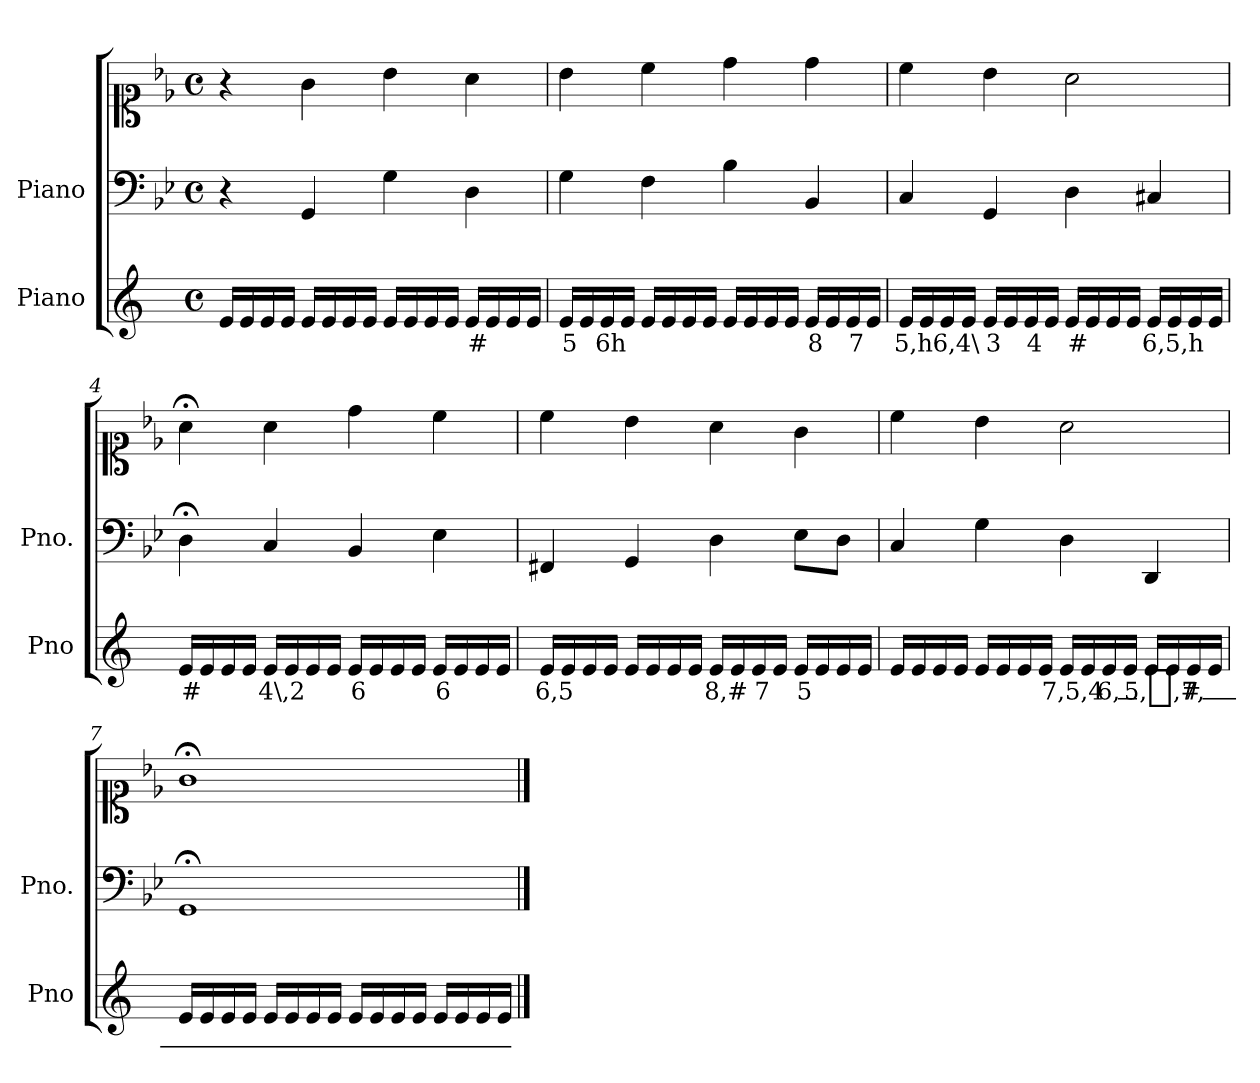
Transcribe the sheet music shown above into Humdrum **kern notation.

**kern	**text	**kern	**kern
*part2	*part2	*part1	*part1
*staff3	*staff3	*staff2	*staff1
*I"Piano	*	*I"Piano	*
*I'Pno	*	*I'Pno.	*
*clefG2	*	*clefF4	*clefC1
*k[]	*	*k[b-e-]	*k[b-e-]
*M4/4	*	*M4/4	*M4/4
*met(c)	*	*met(c)	*met(c)
=1	=1	=1	=1
16e/LL	.	4r	4r
16e/	.	.	.
16e/	.	.	.
16e/JJ	.	.	.
16e/LL	.	4GG/	4g\
16e/	.	.	.
16e/	.	.	.
16e/JJ	.	.	.
16e/LL	.	4G\	4b-\
16e/	.	.	.
16e/	.	.	.
16e/JJ	.	.	.
!	!LO:LY:b	!	!
16e/LL	#	4D\	4a\
16e/	.	.	.
16e/	.	.	.
16e/JJ	.	.	.
=2	=2	=2	=2
!	!LO:LY:b	!	!
16e/LL	5	4G\	4b-\
16e/	.	.	.
!	!LO:LY:b	!	!
16e/	6h	.	.
16e/JJ	.	.	.
16e/LL	.	4F\	4cc\
16e/	.	.	.
16e/	.	.	.
16e/JJ	.	.	.
16e/LL	.	4B-\	4dd\
16e/	.	.	.
16e/	.	.	.
16e/JJ	.	.	.
!	!LO:LY:b	!	!
16e/LL	8	4BB-/	4dd\
16e/	.	.	.
!	!LO:LY:b	!	!
16e/	7	.	.
16e/JJ	.	.	.
=3	=3	=3	=3
!	!LO:LY:b	!	!
16e/LL	5,h	4C/	4cc\
16e/	.	.	.
!	!LO:LY:b	!	!
16e/	6,4\	.	.
16e/JJ	.	.	.
!	!LO:LY:b	!	!
16e/LL	3	4GG/	4b-\
16e/	.	.	.
!	!LO:LY:b	!	!
16e/	4	.	.
16e/JJ	.	.	.
!	!LO:LY:b	!	!
16e/LL	#	4D\	2a\
16e/	.	.	.
16e/	.	.	.
16e/JJ	.	.	.
!	!LO:LY:b	!	!
16e/LL	6,5,h	4C#X/	.
16e/	.	.	.
16e/	.	.	.
16e/JJ	.	.	.
=4	=4	=4	=4
!	!LO:LY:b	!	!
16e/LL	#	4D;<\	4a;<\
16e/	.	.	.
16e/	.	.	.
16e/JJ	.	.	.
!	!LO:LY:b	!	!
16e/LL	4\,2	4C/	4a\
16e/	.	.	.
16e/	.	.	.
16e/JJ	.	.	.
!	!LO:LY:b	!	!
16e/LL	6	4BB-/	4dd\
16e/	.	.	.
16e/	.	.	.
16e/JJ	.	.	.
!	!LO:LY:b	!	!
16e/LL	6	4E-\	4cc\
16e/	.	.	.
16e/	.	.	.
16e/JJ	.	.	.
=5	=5	=5	=5
!	!LO:LY:b	!	!
16e/LL	6,5	4FF#X/	4cc\
16e/	.	.	.
16e/	.	.	.
16e/JJ	.	.	.
16e/LL	.	4GG/	4b-\
16e/	.	.	.
16e/	.	.	.
16e/JJ	.	.	.
!	!LO:LY:b	!	!
16e/LL	8,#	4D\	4a\
16e/	.	.	.
!	!LO:LY:b	!	!
16e/	7	.	.
16e/JJ	.	.	.
!	!LO:LY:b	!	!
16e/LL	5	8E-\L	4g\
16e/	.	.	.
16e/	.	8D\J	.
16e/JJ	.	.	.
=6	=6	=6	=6
16e/LL	.	4C/	4cc\
16e/	.	.	.
16e/	.	.	.
16e/JJ	.	.	.
16e/LL	.	4G\	4b-\
16e/	.	.	.
16e/	.	.	.
16e/JJ	.	.	.
!	!LO:LY:b	!	!
16e/LL	7,5,4	4D\	2a\
16e/	.	.	.
!	!LO:LY:b	!	!
16e/	6,_	.	.
16e/JJ	.	.	.
!	!LO:LY:b	!	!
16e/LL	5,_,#	4DD/	.
16e/	.	.	.
!	!LO:LY:b	!	!
16e/	7,_	.	.
16e/JJ	.	.	.
=7	=7	=7	=7
16e/LL	.	1GG;<	1g;<
16e/	.	.	.
16e/	.	.	.
16e/JJ	.	.	.
16e/LL	.	.	.
16e/	.	.	.
16e/	.	.	.
16e/JJ	.	.	.
16e/LL	.	.	.
16e/	.	.	.
16e/	.	.	.
16e/JJ	.	.	.
16e/LL	.	.	.
16e/	.	.	.
16e/	.	.	.
16e/JJ	.	.	.
==	==	==	==
*-	*-	*-	*-
